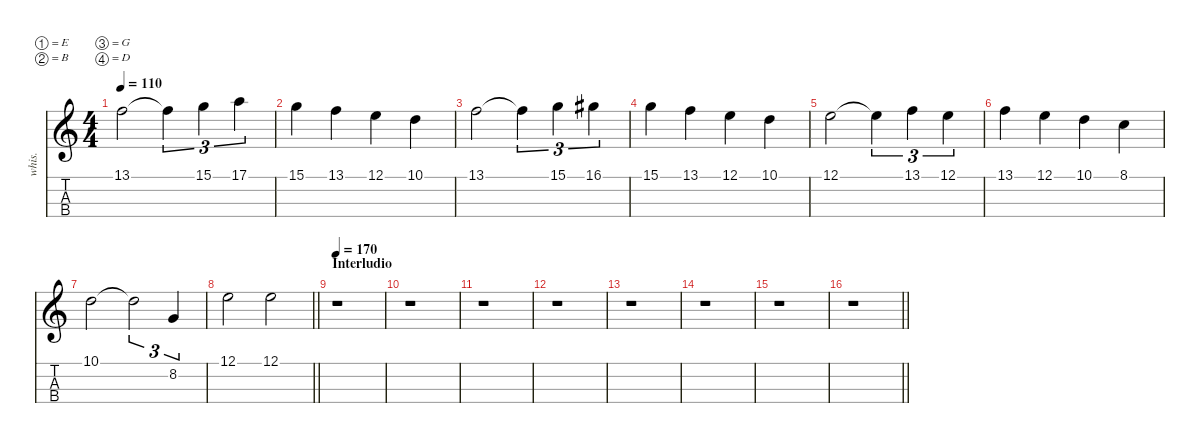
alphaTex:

\defaultSystemsLayout 4
\hideDynamics
\bracketExtendMode nobrackets
\otherSystemsTrackNameOrientation horizontal
\track ("Voz" "whis.") {instrument whistle}
\staff {score tabs}
\tuning (E4 B3 G3 D3)
\ts (4 4)
\tempo 110
\clef g2
\ks c
13.1.2{dy f beam Down} 13.1{t}.4{tu (3 2) beam Down} 15.1.4{tu (3 2) beam Down} 17.1.4{tu (3 2) beam Down} |
15.1.4{beam Down} 13.1.4{beam Down} 12.1.4{beam Down} 10.1.4{beam Down} |
13.1.2{beam Down} 13.1{t}.4{tu (3 2) beam Down} 15.1.4{tu (3 2) beam Down} 16.1{acc #}.4{tu (3 2) beam Down} |
15.1.4{beam Down} 13.1.4{beam Down} 12.1.4{beam Down} 10.1.4{beam Down} |
12.1.2{beam Down} 12.1{t}.4{tu (3 2) beam Down} 13.1.4{tu (3 2) beam Down} 12.1.4{tu (3 2) beam Down} |
13.1.4{beam Down} 12.1.4{beam Down} 10.1.4{beam Down} 8.1.4{beam Down} |
10.1.2{beam Down} 10.1{t}.2{tu (3 2) beam Down} 8.2.4{tu (3 2) beam Up} |
\barLineRight lightlight
12.1.2{beam Down} 12.1.2{beam Down} |
\section ("" "Interludio")
\tempo 170
r.1{beam Down} |
r.1{beam Down} |
r.1{beam Down} |
r.1{beam Down} |
r.1{beam Down} |
r.1{beam Down} |
r.1{beam Down} |
\barLineRight lightlight
r.1{beam Down}
